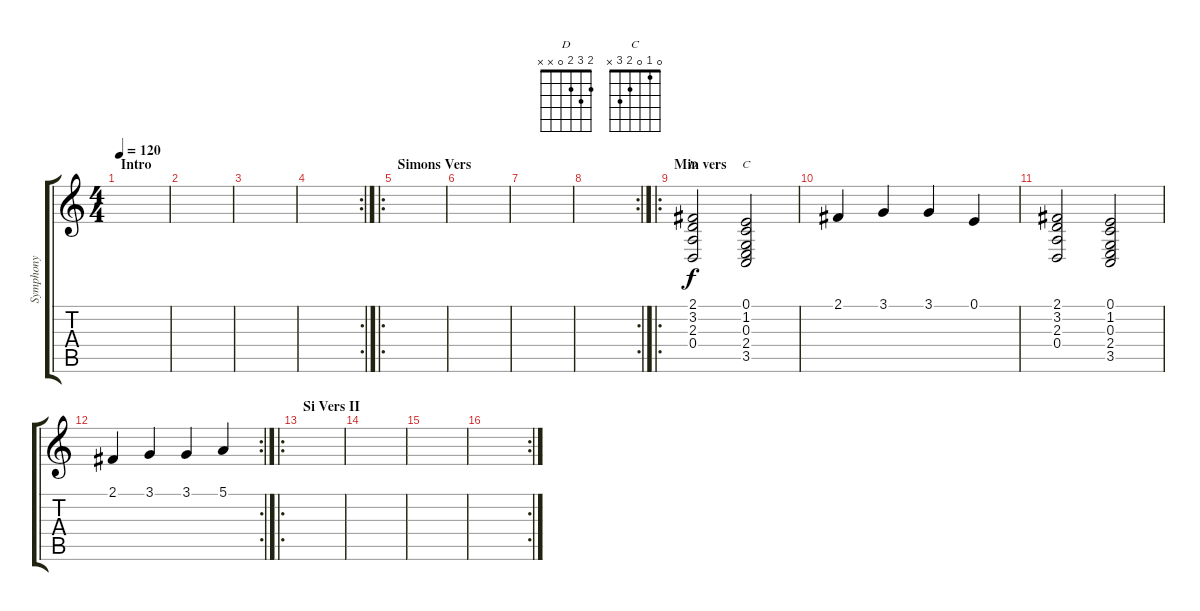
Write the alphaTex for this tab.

\track ("Symphony" "Symphony") {instrument stringensemble1}
\staff {score tabs}
\tuning (E4 B3 G3 D3 A2 E2) {hide}
\chord ("D" 2 3 2 0 x x)
\chord ("C" 0 1 0 2 3 x)
\ts (4 4)
\section ("" "Intro")
\tempo 120
\clef g2
\ks c
|
|
|
\rc 2
|
\ro
\section ("" "Simons Vers")
|
|
|
\rc 2
|
\ro
\section ("" "Min vers")
(2.1 3.2 2.3 0.4).2{ch "D"} (0.1 1.2 0.3 2.4 3.5).2{ch "C"} |
2.1.4 3.1.4 3.1.4 0.1.4 |
(2.1 3.2 2.3 0.4).2 (0.1 1.2 0.3 2.4 3.5).2 |
\rc 2
2.1.4 3.1.4 3.1.4 5.1.4 |
\ro
\section ("" "Si Vers II")
|
|
|
\rc 2
